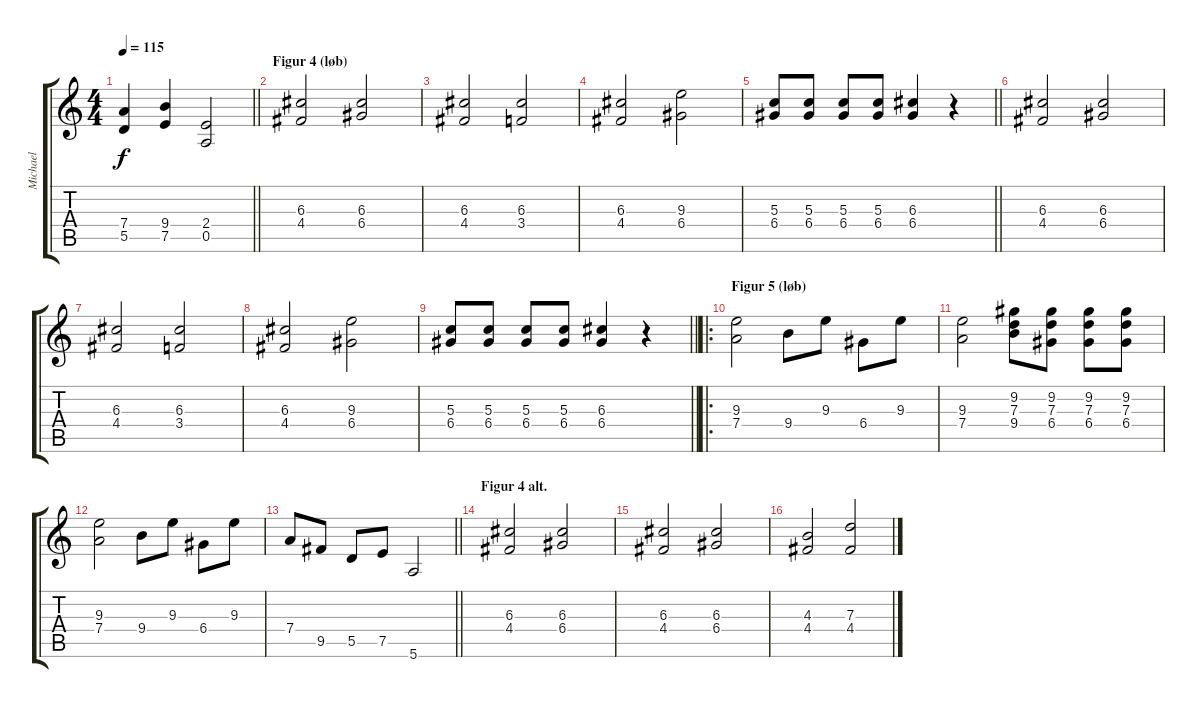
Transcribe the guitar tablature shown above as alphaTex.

\track ("Michael" "Michael") {instrument distortionguitar}
\staff {score tabs}
\tuning (E4 B3 G3 D3 A2 E2) {hide}
\ts (4 4)
\tempo 115
\clef g2
\barLineRight lightlight
\ks c
(7.4 5.5).4{dy f} (9.4 7.5).4 (2.4 0.5).2 |
\section ("" "Figur 4 (løb)")
(6.3 4.4).2 (6.3 6.4).2 |
(6.3 4.4).2 (6.3 3.4).2 |
(6.3 4.4).2 (9.3 6.4).2 |
\barLineRight lightlight
(5.3 6.4).8 (5.3 6.4).8 (5.3 6.4).8 (5.3 6.4).8 (6.3 6.4).4 r.4 |
(6.3 4.4).2 (6.3 6.4).2 |
(6.3 4.4).2 (6.3 3.4).2 |
(6.3 4.4).2 (9.3 6.4).2 |
\barLineRight lightlight
(5.3 6.4).8 (5.3 6.4).8 (5.3 6.4).8 (5.3 6.4).8 (6.3 6.4).4 r.4 |
\ro
\section ("" "Figur 5 (løb)")
(9.3 7.4).2 9.4.8 9.3.8 6.4.8 9.3.8 |
(9.3 7.4).2 (9.2 7.3 9.4).8 (9.2 7.3 6.4).8 (9.2 7.3 6.4).8 (9.2 7.3 6.4).8 |
(9.3 7.4).2 9.4.8 9.3.8 6.4.8 9.3.8 |
\barLineRight lightlight
7.4.8 9.5.8 5.5.8 7.5.8 5.6.2 |
\section ("" "Figur 4 alt.")
(6.3 4.4).2 (6.3 6.4).2 |
(6.3 4.4).2 (6.3 6.4).2 |
(4.3 4.4).2 (7.3 4.4).2
